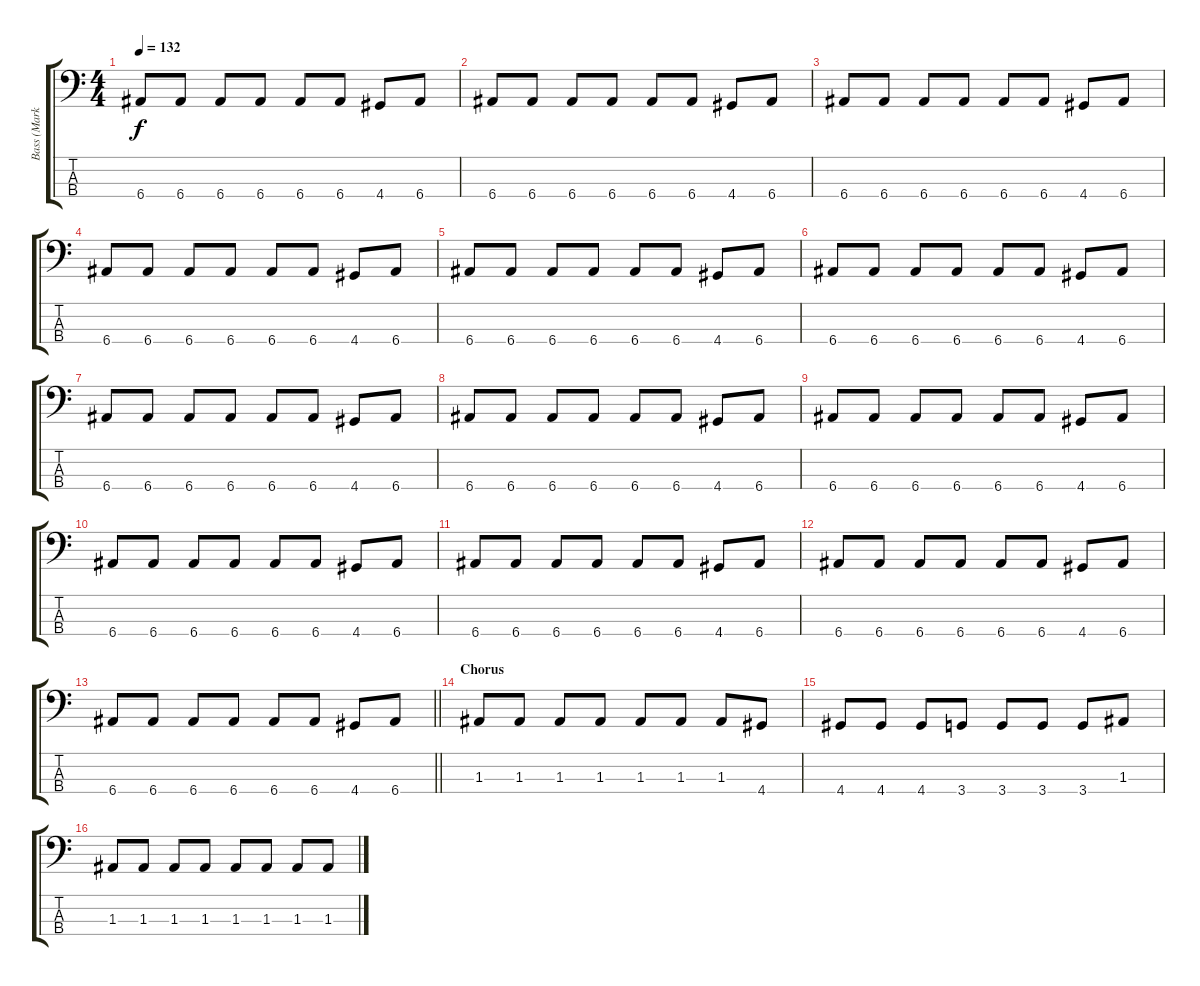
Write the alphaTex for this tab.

\track ("Bass (Mark Evans)" "Bass (Mark") {instrument electricbassfinger}
\staff {score tabs}
\tuning (G2 D2 A1 E1) {hide}
\ts (4 4)
\tempo 132
\clef f4
\ks c
6.4.8{dy f} 6.4.8 6.4.8 6.4.8 6.4.8 6.4.8 4.4.8 6.4.8 |
6.4.8 6.4.8 6.4.8 6.4.8 6.4.8 6.4.8 4.4.8 6.4.8 |
6.4.8 6.4.8 6.4.8 6.4.8 6.4.8 6.4.8 4.4.8 6.4.8 |
6.4.8 6.4.8 6.4.8 6.4.8 6.4.8 6.4.8 4.4.8 6.4.8 |
6.4.8 6.4.8 6.4.8 6.4.8 6.4.8 6.4.8 4.4.8 6.4.8 |
6.4.8 6.4.8 6.4.8 6.4.8 6.4.8 6.4.8 4.4.8 6.4.8 |
6.4.8 6.4.8 6.4.8 6.4.8 6.4.8 6.4.8 4.4.8 6.4.8 |
6.4.8 6.4.8 6.4.8 6.4.8 6.4.8 6.4.8 4.4.8 6.4.8 |
6.4.8 6.4.8 6.4.8 6.4.8 6.4.8 6.4.8 4.4.8 6.4.8 |
6.4.8 6.4.8 6.4.8 6.4.8 6.4.8 6.4.8 4.4.8 6.4.8 |
6.4.8 6.4.8 6.4.8 6.4.8 6.4.8 6.4.8 4.4.8 6.4.8 |
6.4.8 6.4.8 6.4.8 6.4.8 6.4.8 6.4.8 4.4.8 6.4.8 |
\barLineRight lightlight
6.4.8 6.4.8 6.4.8 6.4.8 6.4.8 6.4.8 4.4.8 6.4.8 |
\section ("" "Chorus")
1.3.8 1.3.8 1.3.8 1.3.8 1.3.8 1.3.8 1.3.8 4.4.8 |
4.4.8 4.4.8 4.4.8 3.4.8 3.4.8 3.4.8 3.4.8 1.3.8 |
1.3.8 1.3.8 1.3.8 1.3.8 1.3.8 1.3.8 1.3.8 1.3.8
